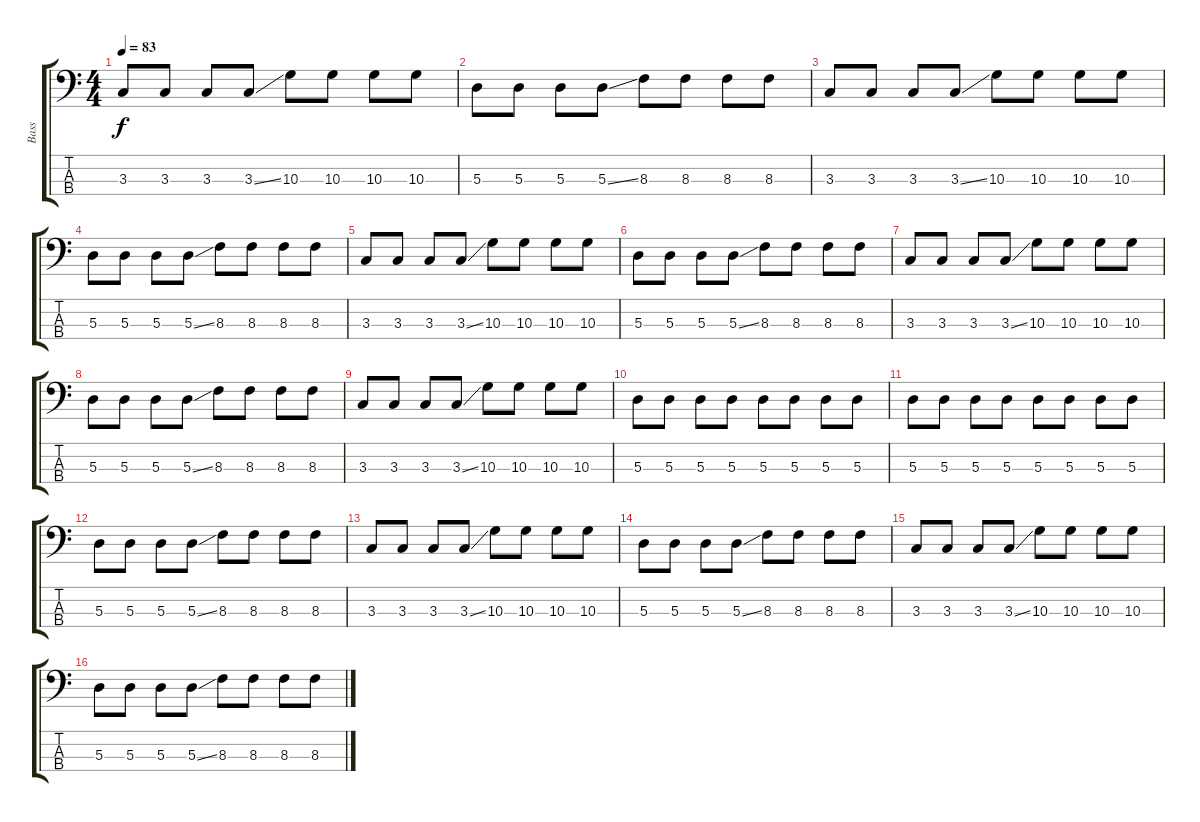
\track ("Bass" "Bass") {instrument electricbasspick}
\staff {score tabs}
\tuning (G2 D2 A1 E1) {hide}
\ts (4 4)
\tempo 83
\clef f4
\ks c
3.3.8{dy f} 3.3.8 3.3.8 3.3{ss}.8 10.3.8 10.3.8 10.3.8 10.3.8 |
5.3.8 5.3.8 5.3.8 5.3{ss}.8 8.3.8 8.3.8 8.3.8 8.3.8 |
3.3.8 3.3.8 3.3.8 3.3{ss}.8 10.3.8 10.3.8 10.3.8 10.3.8 |
5.3.8 5.3.8 5.3.8 5.3{ss}.8 8.3.8 8.3.8 8.3.8 8.3.8 |
3.3.8 3.3.8 3.3.8 3.3{ss}.8 10.3.8 10.3.8 10.3.8 10.3.8 |
5.3.8 5.3.8 5.3.8 5.3{ss}.8 8.3.8 8.3.8 8.3.8 8.3.8 |
3.3.8 3.3.8 3.3.8 3.3{ss}.8 10.3.8 10.3.8 10.3.8 10.3.8 |
5.3.8 5.3.8 5.3.8 5.3{ss}.8 8.3.8 8.3.8 8.3.8 8.3.8 |
3.3.8 3.3.8 3.3.8 3.3{ss}.8 10.3.8 10.3.8 10.3.8 10.3.8 |
5.3.8 5.3.8 5.3.8 5.3.8 5.3.8 5.3.8 5.3.8 5.3.8 |
5.3.8 5.3.8 5.3.8 5.3.8 5.3.8 5.3.8 5.3.8 5.3.8 |
5.3.8 5.3.8 5.3.8 5.3{ss}.8 8.3.8 8.3.8 8.3.8 8.3.8 |
3.3.8 3.3.8 3.3.8 3.3{ss}.8 10.3.8 10.3.8 10.3.8 10.3.8 |
5.3.8 5.3.8 5.3.8 5.3{ss}.8 8.3.8 8.3.8 8.3.8 8.3.8 |
3.3.8 3.3.8 3.3.8 3.3{ss}.8 10.3.8 10.3.8 10.3.8 10.3.8 |
5.3.8 5.3.8 5.3.8 5.3{ss}.8 8.3.8 8.3.8 8.3.8 8.3.8
